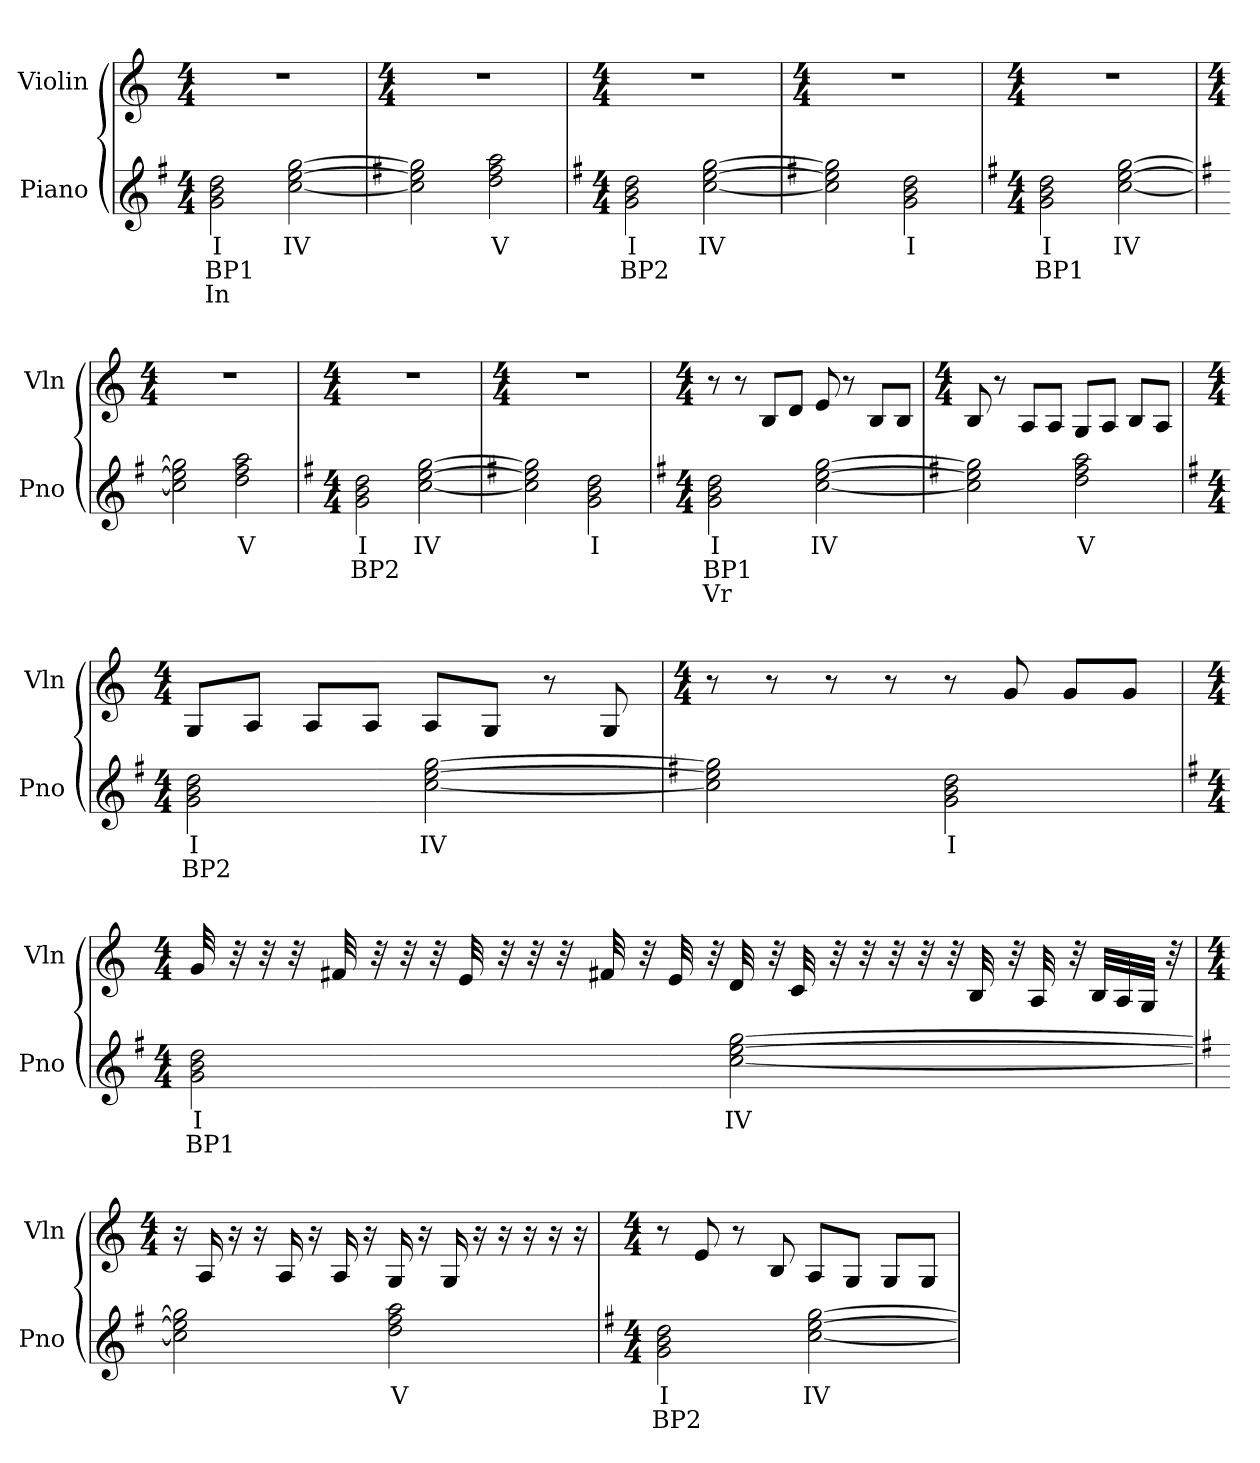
**kern	**text	**text	**text	**kern
*part2	*part2	*part2	*part2	*part1
*staff2	*staff2	*staff2	*staff2	*staff1
*I"Piano	*	*	*	*I"Violin
*I'Pno	*	*	*	*I'Vln
*k[f#]	*	*	*	*
*G:	*	*	*	*
*M4/4	*	*	*	*M4/4
=	=	=	=	=
2g 2b 2dd	I	BP1	In	1r
[2cc [2ee [2gg	IV	.	.	.
=	=	=	=	=
*k[f#]	*	*	*	*
*G:	*	*	*	*
*	*	*	*	*M4/4
2cc] 2ee] 2gg]	.	.	.	1r
2dd 2ff# 2aa	V	.	.	.
=	=	=	=	=
*k[f#]	*	*	*	*
*G:	*	*	*	*
*M4/4	*	*	*	*M4/4
2g 2b 2dd	I	BP2	.	1r
[2cc [2ee [2gg	IV	.	.	.
=	=	=	=	=
*k[f#]	*	*	*	*
*G:	*	*	*	*
*	*	*	*	*M4/4
2cc] 2ee] 2gg]	.	.	.	1r
2g 2b 2dd	I	.	.	.
=	=	=	=	=
*k[f#]	*	*	*	*
*G:	*	*	*	*
*M4/4	*	*	*	*M4/4
2g 2b 2dd	I	BP1	.	1r
[2cc [2ee [2gg	IV	.	.	.
=	=	=	=	=
*k[f#]	*	*	*	*
*G:	*	*	*	*
*	*	*	*	*M4/4
2cc] 2ee] 2gg]	.	.	.	1r
2dd 2ff# 2aa	V	.	.	.
=	=	=	=	=
*k[f#]	*	*	*	*
*G:	*	*	*	*
*M4/4	*	*	*	*M4/4
2g 2b 2dd	I	BP2	.	1r
[2cc [2ee [2gg	IV	.	.	.
=	=	=	=	=
*k[f#]	*	*	*	*
*G:	*	*	*	*
*	*	*	*	*M4/4
2cc] 2ee] 2gg]	.	.	.	1r
2g 2b 2dd	I	.	.	.
=	=	=	=	=
*k[f#]	*	*	*	*
*G:	*	*	*	*
*M4/4	*	*	*	*M4/4
2g 2b 2dd	I	BP1	Vr	8r
.	.	.	.	8r
.	.	.	.	8BL
.	.	.	.	8dJ
[2cc [2ee [2gg	IV	.	.	8e
.	.	.	.	8r
.	.	.	.	8BL
.	.	.	.	8BJ
=	=	=	=	=
*k[f#]	*	*	*	*
*G:	*	*	*	*
*	*	*	*	*M4/4
2cc] 2ee] 2gg]	.	.	.	8B
.	.	.	.	8r
.	.	.	.	8AL
.	.	.	.	8AJ
2dd 2ff# 2aa	V	.	.	8GL
.	.	.	.	8AJ
.	.	.	.	8BL
.	.	.	.	8AJ
=	=	=	=	=
*k[f#]	*	*	*	*
*G:	*	*	*	*
*M4/4	*	*	*	*M4/4
2g 2b 2dd	I	BP2	.	8GL
.	.	.	.	8AJ
.	.	.	.	8AL
.	.	.	.	8AJ
[2cc [2ee [2gg	IV	.	.	8AL
.	.	.	.	8GJ
.	.	.	.	8r
.	.	.	.	8G
=	=	=	=	=
*k[f#]	*	*	*	*
*G:	*	*	*	*
*	*	*	*	*M4/4
2cc] 2ee] 2gg]	.	.	.	8r
.	.	.	.	8r
.	.	.	.	8r
.	.	.	.	8r
2g 2b 2dd	I	.	.	8r
.	.	.	.	8g
.	.	.	.	8gL
.	.	.	.	8gJ
=	=	=	=	=
*k[f#]	*	*	*	*
*G:	*	*	*	*
*M4/4	*	*	*	*M4/4
2g 2b 2dd	I	BP1	.	32g
.	.	.	.	32r
.	.	.	.	32r
.	.	.	.	32r
.	.	.	.	32f#X
.	.	.	.	32r
.	.	.	.	32r
.	.	.	.	32r
.	.	.	.	32e
.	.	.	.	32r
.	.	.	.	32r
.	.	.	.	32r
.	.	.	.	32f#X
.	.	.	.	32r
.	.	.	.	32e
.	.	.	.	32r
[2cc [2ee [2gg	IV	.	.	32d
.	.	.	.	32r
.	.	.	.	32c
.	.	.	.	32r
.	.	.	.	32r
.	.	.	.	32r
.	.	.	.	32r
.	.	.	.	32r
.	.	.	.	32B
.	.	.	.	32r
.	.	.	.	32A
.	.	.	.	32r
.	.	.	.	32BLLL
.	.	.	.	32A
.	.	.	.	32GJJJ
.	.	.	.	32r
=	=	=	=	=
*k[f#]	*	*	*	*
*G:	*	*	*	*
*	*	*	*	*M4/4
2cc] 2ee] 2gg]	.	.	.	16r
.	.	.	.	16A
.	.	.	.	16r
.	.	.	.	16r
.	.	.	.	16A
.	.	.	.	16r
.	.	.	.	16A
.	.	.	.	16r
2dd 2ff# 2aa	V	.	.	16G
.	.	.	.	16r
.	.	.	.	16G
.	.	.	.	16r
.	.	.	.	16r
.	.	.	.	16r
.	.	.	.	16r
.	.	.	.	16r
=	=	=	=	=
*k[f#]	*	*	*	*
*G:	*	*	*	*
*M4/4	*	*	*	*M4/4
2g 2b 2dd	I	BP2	.	8r
.	.	.	.	8e
.	.	.	.	8r
.	.	.	.	8B
[2cc [2ee [2gg	IV	.	.	8AL
.	.	.	.	8GJ
.	.	.	.	8GL
.	.	.	.	8GJ
=	=	=	=	=
*-	*-	*-	*-	*-
